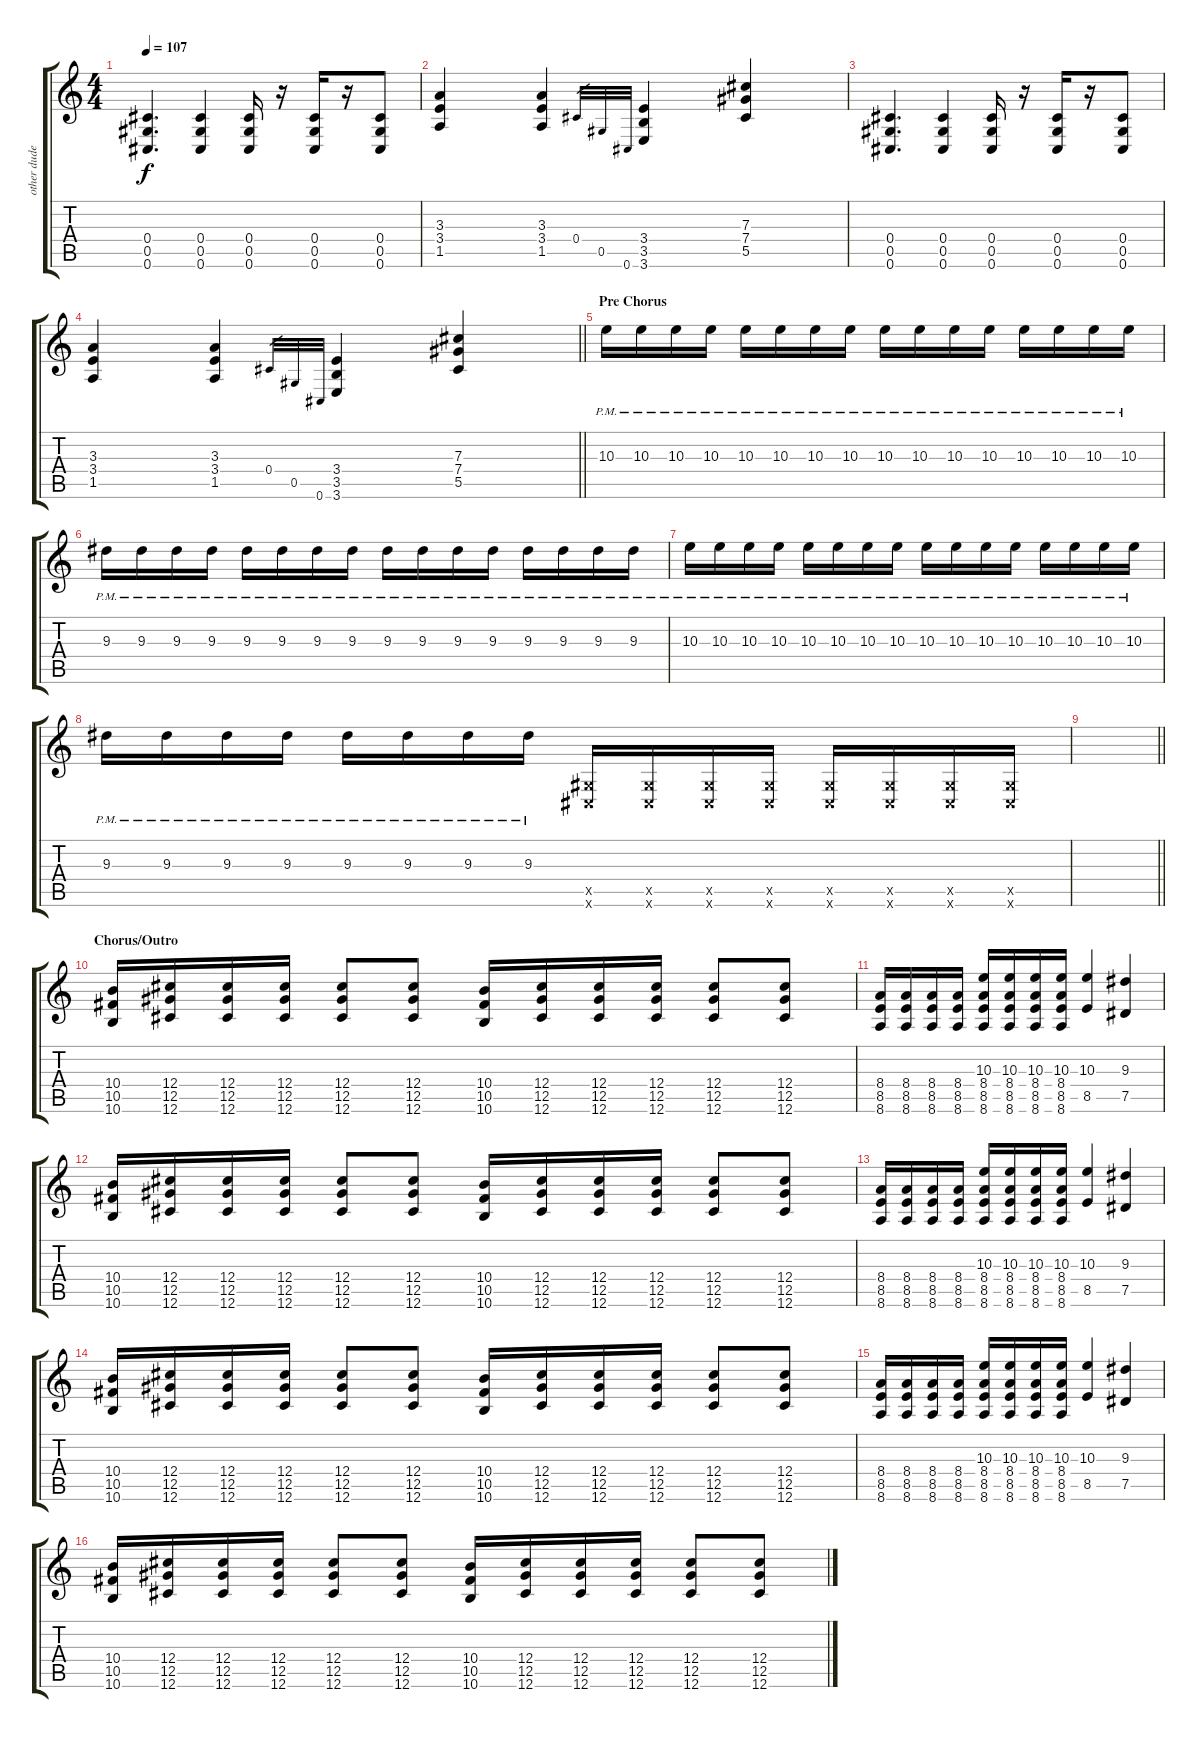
\track ("other dude no longer in band" "other dude") {instrument overdrivenguitar}
\staff {score tabs}
\tuning (Eb4 Bb3 Gb3 Db3 Ab2 Db2) {hide}
\ts (4 4)
\tempo 107
\clef g2
\ks c
(0.4 0.5 0.6).4{d dy f} (0.4 0.5 0.6).4 (0.4 0.5 0.6).16 r.16 (0.4 0.5 0.6).16 r.16 (0.4 0.5 0.6).8 |
(3.3 3.4 1.5).4 (3.3 3.4 1.5).4 0.4.32{gr} 0.5.32{gr} 0.6.32{gr} (3.4 3.5 3.6).4 (7.3 7.4 5.5).4 |
(0.4 0.5 0.6).4{d} (0.4 0.5 0.6).4 (0.4 0.5 0.6).16 r.16 (0.4 0.5 0.6).16 r.16 (0.4 0.5 0.6).8 |
\barLineRight lightlight
(3.3 3.4 1.5).4 (3.3 3.4 1.5).4 0.4.32{gr} 0.5.32{gr} 0.6.32{gr} (3.4 3.5 3.6).4 (7.3 7.4 5.5).4 |
\section ("" "Pre Chorus")
10.3{pm}.16 10.3{pm}.16 10.3{pm}.16 10.3{pm}.16 10.3{pm}.16 10.3{pm}.16 10.3{pm}.16 10.3{pm}.16 10.3{pm}.16 10.3{pm}.16 10.3{pm}.16 10.3{pm}.16 10.3{pm}.16 10.3{pm}.16 10.3{pm}.16 10.3{pm}.16 |
9.3{pm}.16 9.3{pm}.16 9.3{pm}.16 9.3{pm}.16 9.3{pm}.16 9.3{pm}.16 9.3{pm}.16 9.3{pm}.16 9.3{pm}.16 9.3{pm}.16 9.3{pm}.16 9.3{pm}.16 9.3{pm}.16 9.3{pm}.16 9.3{pm}.16 9.3{pm}.16 |
10.3{pm}.16 10.3{pm}.16 10.3{pm}.16 10.3{pm}.16 10.3{pm}.16 10.3{pm}.16 10.3{pm}.16 10.3{pm}.16 10.3{pm}.16 10.3{pm}.16 10.3{pm}.16 10.3{pm}.16 10.3{pm}.16 10.3{pm}.16 10.3{pm}.16 10.3{pm}.16 |
9.3{pm}.16 9.3{pm}.16 9.3{pm}.16 9.3{pm}.16 9.3{pm}.16 9.3{pm}.16 9.3{pm}.16 9.3{pm}.16 (0.5{x} 0.6{x}).16 (0.5{x} 0.6{x}).16 (0.5{x} 0.6{x}).16 (0.5{x} 0.6{x}).16 (0.5{x} 0.6{x}).16 (0.5{x} 0.6{x}).16 (0.5{x} 0.6{x}).16 (0.5{x} 0.6{x}).16 |
\barLineRight lightlight
|
\section ("" "Chorus/Outro")
(10.4 10.5 10.6).16 (12.4 12.5 12.6).16 (12.4 12.5 12.6).16 (12.4 12.5 12.6).16 (12.4 12.5 12.6).8 (12.4 12.5 12.6).8 (10.4 10.5 10.6).16 (12.4 12.5 12.6).16 (12.4 12.5 12.6).16 (12.4 12.5 12.6).16 (12.4 12.5 12.6).8 (12.4 12.5 12.6).8 |
(8.4 8.5 8.6).16 (8.4 8.5 8.6).16 (8.4 8.5 8.6).16 (8.4 8.5 8.6).16 (10.3 8.4 8.5 8.6).16 (10.3 8.4 8.5 8.6).16 (10.3 8.4 8.5 8.6).16 (10.3 8.4 8.5 8.6).16 (10.3 8.5).4 (9.3 7.5).4 |
(10.4 10.5 10.6).16 (12.4 12.5 12.6).16 (12.4 12.5 12.6).16 (12.4 12.5 12.6).16 (12.4 12.5 12.6).8 (12.4 12.5 12.6).8 (10.4 10.5 10.6).16 (12.4 12.5 12.6).16 (12.4 12.5 12.6).16 (12.4 12.5 12.6).16 (12.4 12.5 12.6).8 (12.4 12.5 12.6).8 |
(8.4 8.5 8.6).16 (8.4 8.5 8.6).16 (8.4 8.5 8.6).16 (8.4 8.5 8.6).16 (10.3 8.4 8.5 8.6).16 (10.3 8.4 8.5 8.6).16 (10.3 8.4 8.5 8.6).16 (10.3 8.4 8.5 8.6).16 (10.3 8.5).4 (9.3 7.5).4 |
(10.4 10.5 10.6).16 (12.4 12.5 12.6).16 (12.4 12.5 12.6).16 (12.4 12.5 12.6).16 (12.4 12.5 12.6).8 (12.4 12.5 12.6).8 (10.4 10.5 10.6).16 (12.4 12.5 12.6).16 (12.4 12.5 12.6).16 (12.4 12.5 12.6).16 (12.4 12.5 12.6).8 (12.4 12.5 12.6).8 |
(8.4 8.5 8.6).16 (8.4 8.5 8.6).16 (8.4 8.5 8.6).16 (8.4 8.5 8.6).16 (10.3 8.4 8.5 8.6).16 (10.3 8.4 8.5 8.6).16 (10.3 8.4 8.5 8.6).16 (10.3 8.4 8.5 8.6).16 (10.3 8.5).4 (9.3 7.5).4 |
(10.4 10.5 10.6).16 (12.4 12.5 12.6).16 (12.4 12.5 12.6).16 (12.4 12.5 12.6).16 (12.4 12.5 12.6).8 (12.4 12.5 12.6).8 (10.4 10.5 10.6).16 (12.4 12.5 12.6).16 (12.4 12.5 12.6).16 (12.4 12.5 12.6).16 (12.4 12.5 12.6).8 (12.4 12.5 12.6).8
